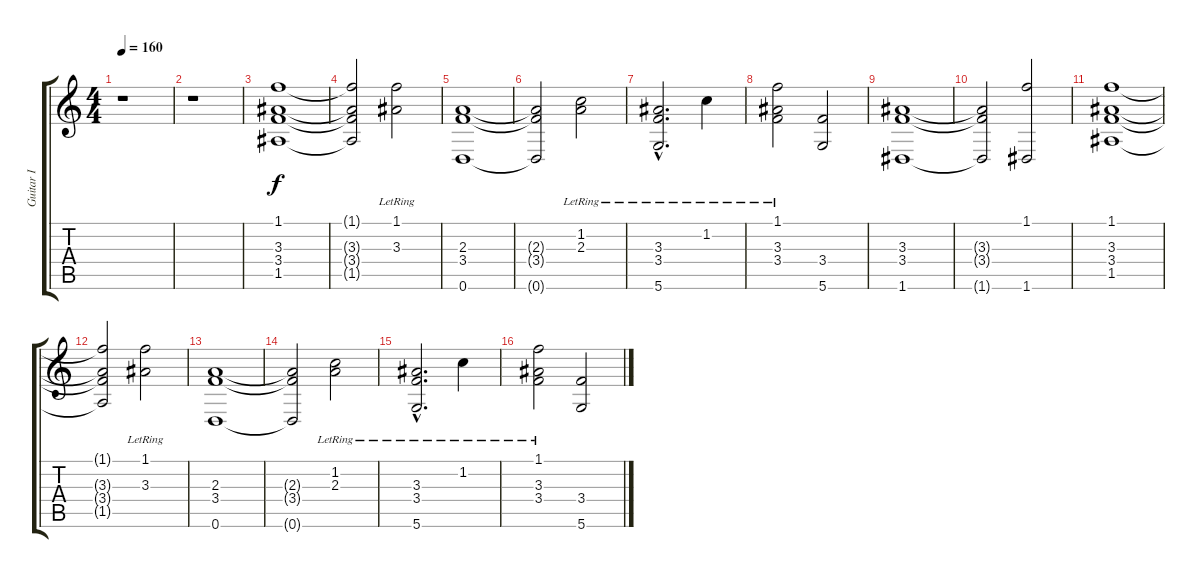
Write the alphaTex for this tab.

\track ("Guitar I" "Guitar I") {instrument electricguitarmuted}
\staff {score tabs}
\tuning (E4 B3 G3 D3 A2 D2) {hide}
\ts (4 4)
\tempo 160
\clef g2
\ks c
r.1{dy f} |
r.1 |
(1.1 3.3 3.4 1.5).1 |
(1.1{t} 3.3{t} 3.4{t} 1.5{t}).2 (1.1{lr} 3.3).2 |
(2.3 3.4 0.6).1 |
(2.3{t} 3.4{t} 0.6{t}).2 (1.2{lr} 2.3).2 |
(3.3{hac lr} 3.4{hac lr} 5.6{hac lr}).2{d} 1.2{lr}.4 |
(1.1{lr} 3.3{lr} 3.4).2 (3.4 5.6).2 |
(3.3 3.4 1.6).1 |
(3.3{t} 3.4{t} 1.6{t}).2 (1.1 1.6).2 |
(1.1 3.3 3.4 1.5).1 |
(1.1{t} 3.3{t} 3.4{t} 1.5{t}).2 (1.1{lr} 3.3).2 |
(2.3 3.4 0.6).1 |
(2.3{t} 3.4{t} 0.6{t}).2 (1.2{lr} 2.3).2 |
(3.3{hac lr} 3.4{hac lr} 5.6{hac lr}).2{d} 1.2{lr}.4 |
(1.1{lr} 3.3{lr} 3.4).2 (3.4 5.6).2
